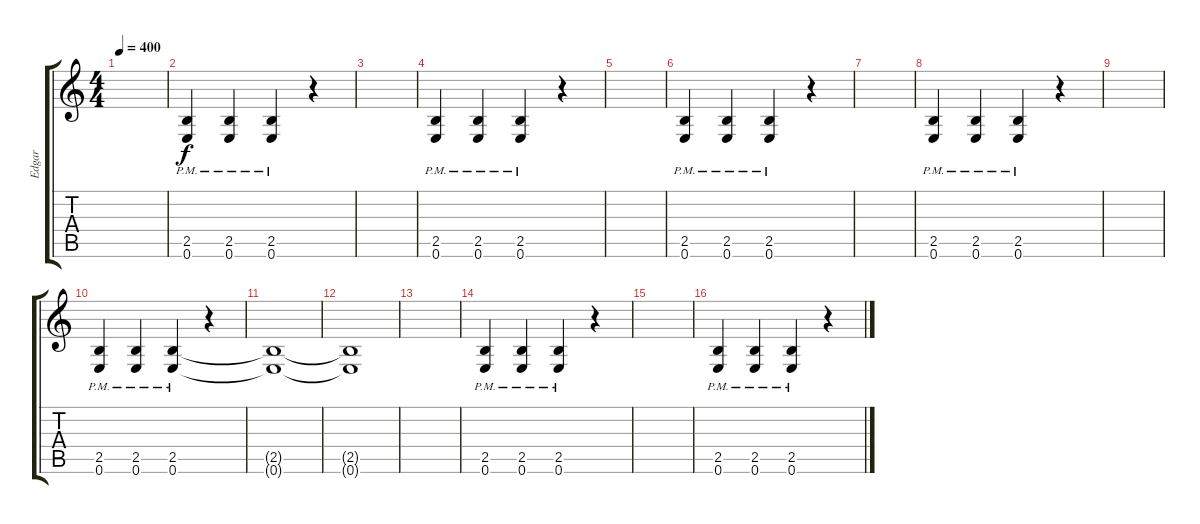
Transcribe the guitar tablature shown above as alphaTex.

\track ("Edgar" "Edgar") {instrument distortionguitar}
\staff {score tabs}
\tuning (E4 B3 G3 D3 A2 E2) {hide}
\ts (4 4)
\tempo 400
\clef g2
\ks c
|
(2.5{pm} 0.6{pm}).4 (2.5{pm} 0.6{pm}).4 (2.5{pm} 0.6{pm}).4 r.4 |
|
(2.5{pm} 0.6{pm}).4 (2.5{pm} 0.6{pm}).4 (2.5{pm} 0.6{pm}).4 r.4 |
|
(2.5{pm} 0.6{pm}).4 (2.5{pm} 0.6{pm}).4 (2.5{pm} 0.6{pm}).4 r.4 |
|
(2.5{pm} 0.6{pm}).4 (2.5{pm} 0.6{pm}).4 (2.5{pm} 0.6{pm}).4 r.4 |
|
(2.5{pm} 0.6{pm}).4 (2.5{pm} 0.6{pm}).4 (2.5{pm} 0.6{pm}).4 r.4 |
(2.5{t} 0.6{t}).1 |
(2.5{t} 0.6{t}).1 |
|
(2.5{pm} 0.6{pm}).4 (2.5{pm} 0.6{pm}).4 (2.5{pm} 0.6{pm}).4 r.4 |
|
(2.5{pm} 0.6{pm}).4 (2.5{pm} 0.6{pm}).4 (2.5{pm} 0.6{pm}).4 r.4
